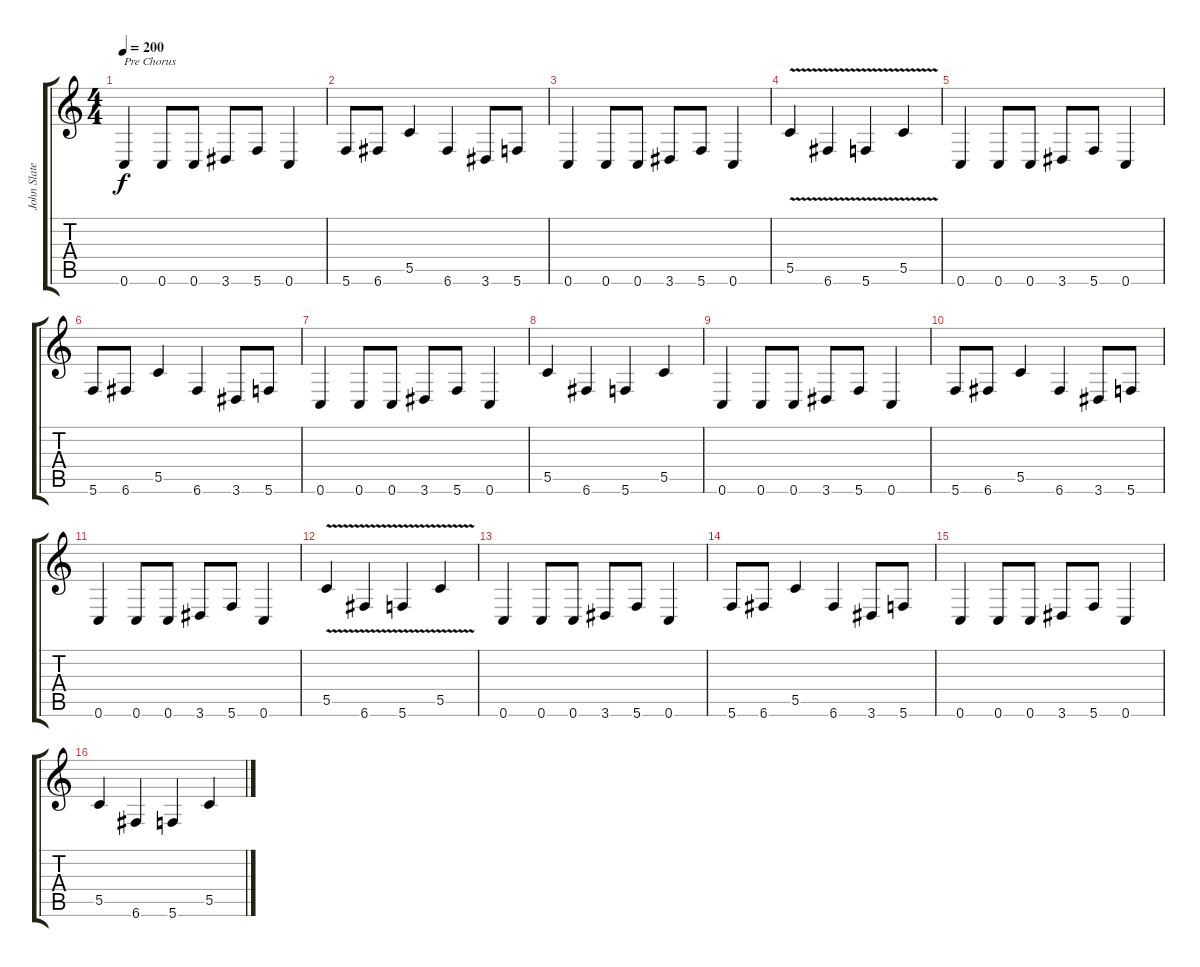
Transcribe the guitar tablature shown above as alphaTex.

\track ("John Slater" "John Slate") {instrument distortionguitar}
\staff {score tabs}
\tuning (D4 A3 F3 C3 G2 C2) {hide}
\ts (4 4)
\tempo 200
\clef g2
\ks c
0.6.4{txt "Pre Chorus" dy f} 0.6.8 0.6.8 3.6.8 5.6.8 0.6.4 |
5.6.8 6.6.8 5.5.4 6.6.4 3.6.8 5.6.8 |
0.6.4 0.6.8 0.6.8 3.6.8 5.6.8 0.6.4 |
5.5{v}.4 6.6{v}.4 5.6{v}.4 5.5{v}.4 |
0.6.4 0.6.8 0.6.8 3.6.8 5.6.8 0.6.4 |
5.6.8 6.6.8 5.5.4 6.6.4 3.6.8 5.6.8 |
0.6.4 0.6.8 0.6.8 3.6.8 5.6.8 0.6.4 |
5.5.4 6.6.4 5.6.4 5.5.4 |
0.6.4 0.6.8 0.6.8 3.6.8 5.6.8 0.6.4 |
5.6.8 6.6.8 5.5.4 6.6.4 3.6.8 5.6.8 |
0.6.4 0.6.8 0.6.8 3.6.8 5.6.8 0.6.4 |
5.5{v}.4 6.6{v}.4 5.6{v}.4 5.5{v}.4 |
0.6.4 0.6.8 0.6.8 3.6.8 5.6.8 0.6.4 |
5.6.8 6.6.8 5.5.4 6.6.4 3.6.8 5.6.8 |
0.6.4 0.6.8 0.6.8 3.6.8 5.6.8 0.6.4 |
5.5.4 6.6.4 5.6.4 5.5.4
